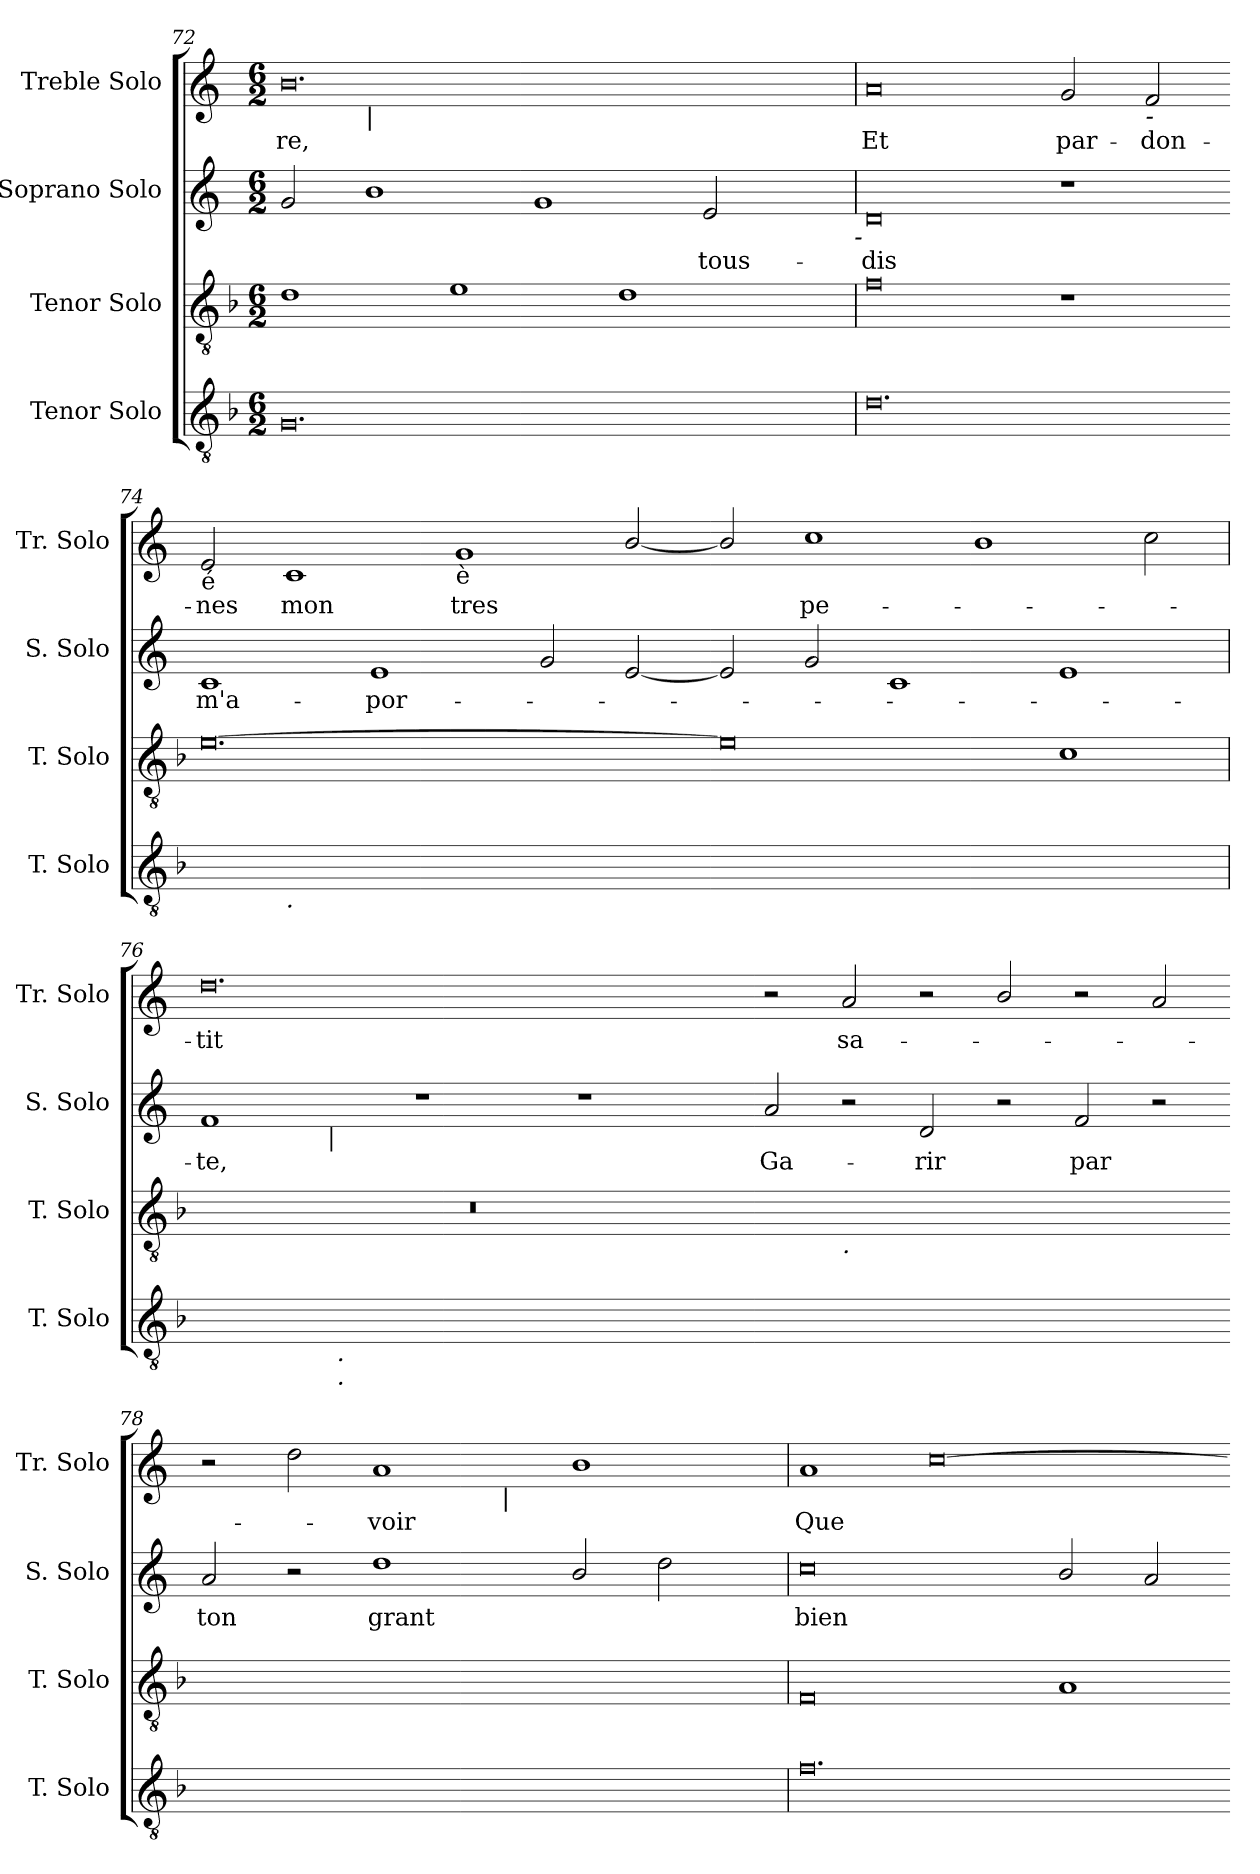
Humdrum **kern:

**kern	**kern	**kern	**text	**kern	**text
*part4	*part3	*part2	*part2	*part1	*part1
*staff4	*staff3	*staff2	*staff2	*staff1	*staff1
*I"Tenor Solo	*I"Tenor Solo	*I"Soprano Solo	*	*I"Treble Solo	*
*I'T. Solo	*I'T. Solo	*I'S. Solo	*	*I'Tr. Solo	*
*clefGv2	*clefGv2	*clefG2	*	*clefG2	*
*ITrd7c12	*ITrd7c12	*	*	*	*
*k[b-]	*k[b-]	*k[]	*	*k[]	*
*F:	*F:	*C:	*	*C:	*
*M6/2	*M6/2	*M6/2	*	*M6/2	*
=72	=72	=72	=72	=72	=72
!	!	!	!	!	!LO:LY:b:color=#000000
*	*	*^	*	*^	*
0.GGi	1Di	2gi/	1ryy	.	0.bi	2ryy	-re,
!	!	!	!	!	!	!LO:TX:b:i:t=|	!
.	.	1bi	.	.	.	1ryy	.
.	1Ei	.	1ryy	.	.	.	.
.	.	1gi	.	.	.	1.ryy	.
.	1Di	.	2ryy	.	.	.	.
!	!	!	!	!LO:LY:b:color=#000000	!	!	!
.	.	2ei/	4ryy	tous-	.	.	.
.	.	.	8ryy	.	.	.	.
.	.	.	16ryy	.	.	.	.
.	.	.	32ryy	.	.	.	.
.	.	.	64ryy	.	.	.	.
.	.	.	128...ryy	.	.	.	.
!	!	!	!LO:TX:b:i:t=-	!	!	!	!
.	.	.	1024ryy	.	.	.	.
*	*	*v	*v	*	*	*	*
*	*	*	*	*v	*v	*
!!LO:PB:g=z
=73	=73	=73	=73	=73	=73
*	*	*^	*	*^	*
!	!	!	!	!LO:LY:b:color=#000000	!	!	!
*	*	*v	*v	*	*	*	*
*	*	*	*	*v	*v	*
*	*	*^	*	*^	*
!	!	!LO:TX:b:i:t=-	!	!	!	!	!
!	!	!	!	!	!	!	!LO:LY:b:color=#000000
*	*	*v	*v	*	*	*	*
*	*	*	*	*v	*v	*
0.Di	0Fi	0di	-dis	0ai	Et
!	!	!	!	!	!LO:LY:b:color=#000000
.	1r	1r	.	2gi/	par-
!	!	!	!	!LO:TX:b:i:t=-	!
!	!	!	!	!	!LO:LY:b:color=#000000
.	.	.	.	2fi/	-don-
=74-	=74-	=74-	=74-	=74-	=74-
!	!	!	!LO:LY:b:color=#000000	!	!
!	!	!	!	!LO:TX:b:t=é	!
!	!	!	!	!	!LO:LY:b:color=#000000
*^	*	*	*	*	*
[>0.Eiyy	2ryy	[>0.Ei	1ci	m'a-	2ei/	-nes
!	!LO:TX:b:i:t=.	!	!	!	!	!
!	!	!	!	!	!	!LO:LY:b:color=#000000
.	1ryy	.	.	.	1ci	mon
!	!	!	!	!LO:LY:b:color=#000000	!	!
.	.	.	1ei	-por-	.	.
!	!	!	!	!	!LO:TX:b:t=è	!
!	!	!	!	!	!	!LO:LY:b:color=#000000
.	1.ryy	.	.	.	1gi	tres
.	.	.	2gi/	.	.	.
.	.	.	[<2ei/	.	[<2bi/	.
*v	*v	*	*	*	*	*
=75-	=75-	=75-	=75-	=75-	=75-
0.Eiyy]	0Ei]	2ei/]	.	2bi/]	.
!	!	!	!	!	!LO:LY:b:color=#000000
.	.	2gi/	.	1cci	pe-
.	.	1ci	.	.	.
.	.	.	.	1bi	.
.	1Ci	1ei	.	.	.
.	.	.	.	2cci\	.
=76	=76	=76	=76	=76	=76
!	!LO:N:vis=1	!	!	!	!
!	!	!	!LO:LY:b:color=#000000	!	!
!	!	!	!	!	!LO:LY:b:color=#000000
*^	*	*^	*	*	*
[>0.Diyy	4ryy	0.r	1fi	4ryy	-te,	0.ddi	-tit
.	8ryy	.	.	8ryy	.	.	.
.	16ryy	.	.	16ryy	.	.	.
.	32ryy	.	.	32ryy	.	.	.
.	64ryy	.	.	128ryy	.	.	.
!	!	!	!	!LO:TX:b:i:t=|	!	!	!
.	.	.	.	1ryy	.	.	.
.	256ryy	.	.	.	.	.	.
!	!LO:TX:b:i:t=.	!	!	!	!	!	!
!	!LO:TX:b:i:t=.	!	!	!	!	!	!
.	1ryy	.	.	.	.	.	.
.	.	.	1r	.	.	.	.
.	.	.	.	1ryy	.	.	.
.	1ryy	.	.	.	.	.	.
.	.	.	1r	.	.	.	.
.	.	.	.	2ryy	.	.	.
.	2ryy	.	.	.	.	.	.
.	.	.	.	64.ryy	.	.	.
.	128.ryy	.	.	.	.	.	.
*v	*v	*	*v	*v	*	*	*
=77-	=77-	=77-	=77-	=77-	=77-
*^	*	*^	*	*	*
!	!	!	!	!	!LO:LY:b:color=#000000	!	!
*v	*v	*^	*v	*v	*	*	*
0.Diyy_>	[>0.Diyy	2ryy	2ai/	Ga-	2r	.
!	!	!LO:TX:b:i:t=.	!	!	!	!
!	!	!	!	!	!	!LO:LY:b:color=#000000
.	.	1ryy	2r	.	2ai/	sa-
!	!	!	!	!LO:LY:b:color=#000000	!	!
.	.	.	2di/	-rir	2r	.
.	.	1.ryy	2r	.	2bi/	.
!	!	!	!	!LO:LY:b:color=#000000	!	!
.	.	.	2fi/	par	2r	.
.	.	.	2r	.	2ai/	.
*	*v	*v	*	*	*	*
=78-	=78-	=78-	=78-	=78-	=78-
*	*^	*	*	*	*
!	!	!	!	!LO:LY:b:color=#000000	!	!
*	*v	*v	*	*	*^	*
0.Diyy]	0.Diyy]	2ai/	ton	2r	1ryy	.
.	.	2r	.	2ddi\	.	.
!	!	!	!LO:LY:b:color=#000000	!	!	!
!	!	!	!	!	!	!LO:LY:b:color=#000000
.	.	1ddi	grant	1ai	2ryy	-voir
.	.	.	.	.	8ryy	.
.	.	.	.	.	128ryy	.
!	!	!	!	!	!LO:TX:b:i:t=|	!
.	.	.	.	.	1ryy	.
.	.	2bi/	.	1bi	.	.
.	.	2ddi\	.	.	.	.
.	.	.	.	.	4ryy	.
.	.	.	.	.	16...ryy	.
*	*	*	*	*v	*v	*
!!LO:LB:g=z
=79	=79	=79	=79	=79	=79
*	*	*	*	*^	*
!	!	!	!LO:LY:b:color=#000000	!	!	!
*	*	*	*	*v	*v	*
*	*	*	*	*^	*
!	!	!	!	!	!	!LO:LY:b:color=#000000
*	*	*	*	*v	*v	*
0.Fi	0FFi	0cci	bien	1ai	Que
.	.	.	.	[>0cci	.
.	1AAi	2bi/	.	.	.
.	.	2ai/	.	.	.
=-	=-	=-	=-	=-	=-
*-	*-	*-	*-	*-	*-
